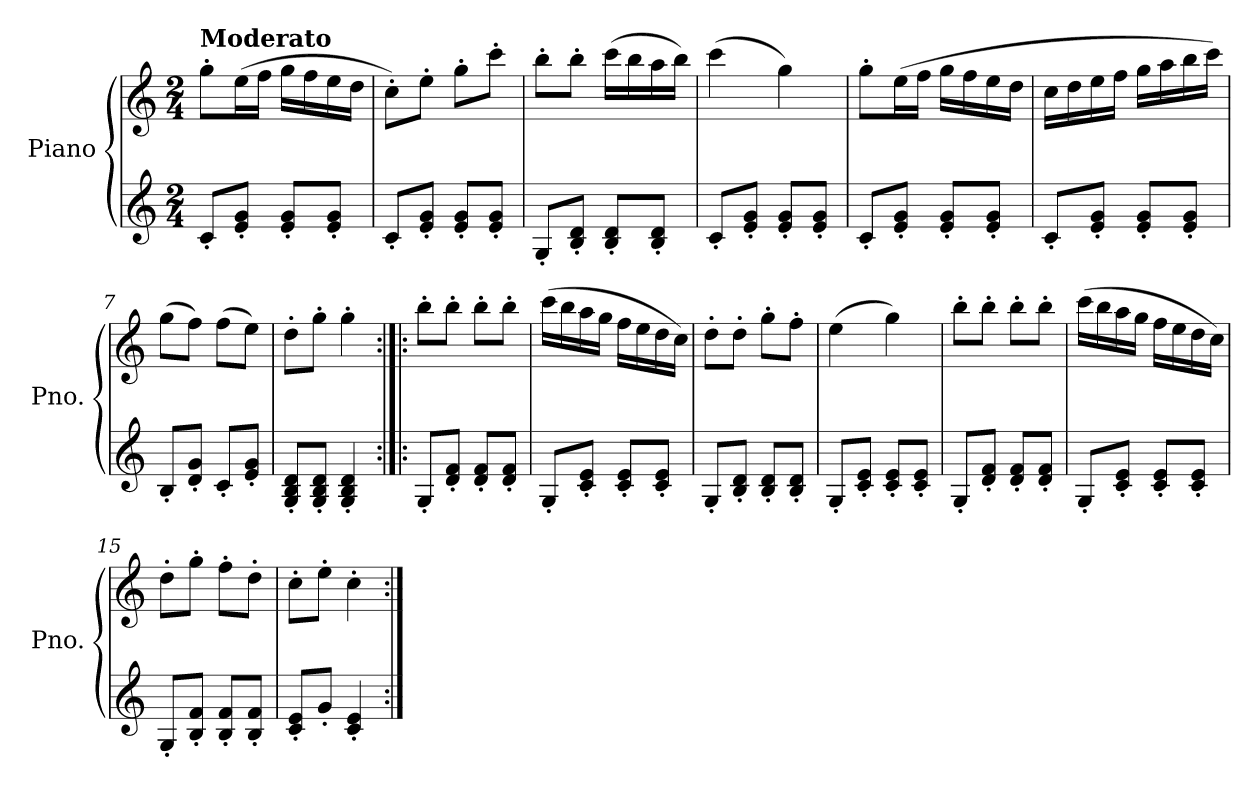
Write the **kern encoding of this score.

**kern	**kern
*part1	*part1
*staff2	*staff1
*I"Piano	*
*I'Pno.	*
*clefG2	*clefG2
*k[]	*k[]
*M2/4	*M2/4
=1	=1
!	!LO:TX:a:B:t=Moderato
8c'/L	8gg'\L
8e/' 8g/'J	(16ee\L
.	16ff\JJ
8e/' 8g/'L	16gg\LL
.	16ff\
8e/' 8g/'J	16ee\
.	16dd\JJ
=2	=2
8c'/L	8cc'\L)
8e/' 8g/'J	8ee'\J
8e/' 8g/'L	8gg'\L
8e/' 8g/'J	8ccc'\J
=3	=3
8G'/L	8bb'\L
8B/' 8d/'J	8bb'\J
8B/' 8d/'L	(16ccc\LL
.	16bb\
8B/' 8d/'J	16aa\
.	16bb\JJ)
=4	=4
8c'/L	(4ccc\
8e/' 8g/'J	.
8e/' 8g/'L	4gg\)
8e/' 8g/'J	.
=5	=5
8c'/L	8gg'\L
8e/' 8g/'J	(16ee\L
.	16ff\JJ
8e/' 8g/'L	16gg\LL
.	16ff\
8e/' 8g/'J	16ee\
.	16dd\JJ
=6	=6
8c'/L	16cc\LL
.	16dd\
8e/' 8g/'J	16ee\
.	16ff\JJ
8e/' 8g/'L	16gg\LL
.	16aa\
8e/' 8g/'J	16bb\
.	16ccc\JJ)
!!LO:LB:g=z
=7	=7
8B'/L	(8gg\L
8d/' 8g/'J	8ff\J)
8c'/L	(8ff\L
8e/' 8g/'J	8ee\J)
=8	=8
8G/' 8B/' 8d/'L	8dd'\L
8G/' 8B/' 8d/'J	8gg'\J
4G/' 4B/' 4d/'	4gg'\
=9:|!|:	=9:|!|:
8G'/L	8bb'\L
8d/' 8f/'J	8bb'\J
8d/' 8f/'L	8bb'\L
8d/' 8f/'J	8bb'\J
=10	=10
8G'/L	(16ccc\LL
.	16bb\
8c/' 8e/'J	16aa\
.	16gg\JJ
8c/' 8e/'L	16ff\LL
.	16ee\
8c/' 8e/'J	16dd\
.	16cc\JJ)
=11	=11
8G'/L	8dd'\L
8B/' 8d/'J	8dd'\J
8B/' 8d/'L	8gg'\L
8B/' 8d/'J	8ff'\J
=12	=12
8G'/L	(4ee\
8c/' 8e/'J	.
8c/' 8e/'L	4gg\)
8c/' 8e/'J	.
=13	=13
8G'/L	8bb'\L
8d/' 8f/'J	8bb'\J
8d/' 8f/'L	8bb'\L
8d/' 8f/'J	8bb'\J
!!LO:LB:g=z
=14	=14
8G'/L	(16ccc\LL
.	16bb\
8c/' 8e/'J	16aa\
.	16gg\JJ
8c/' 8e/'L	16ff\LL
.	16ee\
8c/' 8e/'J	16dd\
.	16cc\JJ)
=15	=15
8G'/L	8dd'\L
8B/' 8f/'J	8gg'\J
8B/' 8f/'L	8ff'\L
8B/' 8f/'J	8dd'\J
=16	=16
8c/' 8e/'L	8cc'\L
8g'/J	8ee'\J
4c/' 4e/'	4cc'\
=:|!	=:|!
*-	*-
